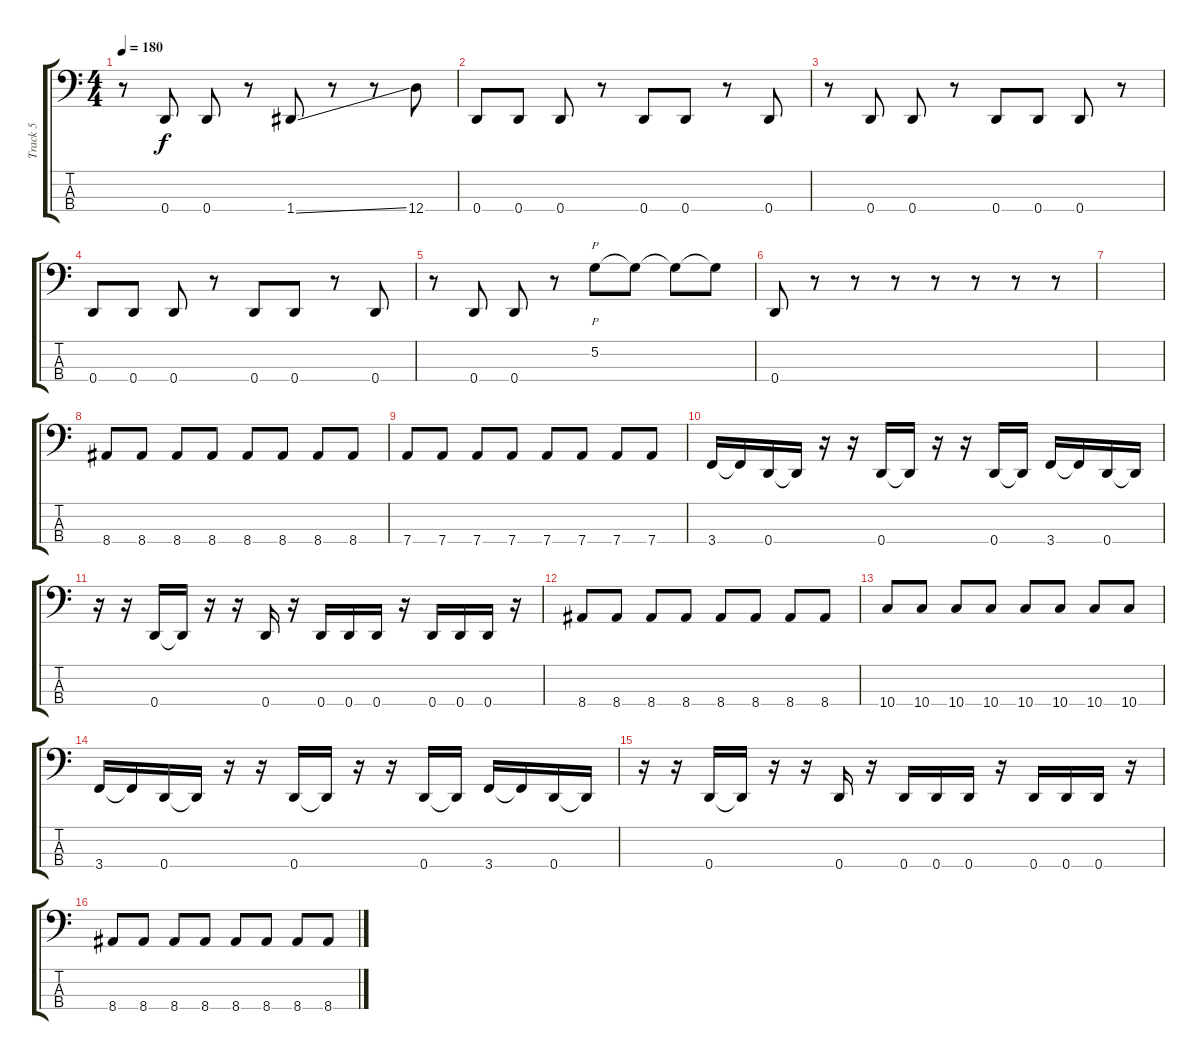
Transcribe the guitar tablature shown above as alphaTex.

\track ("Track 5" "Track 5") {instrument electricbassfinger}
\staff {score tabs}
\tuning (G2 D2 A1 D1) {hide}
\ts (4 4)
\tempo 180
\clef f4
\ks c
r.8{dy f} 0.4.8 0.4.8 r.8 1.4{ss}.8 r.8 r.8 12.4.8 |
0.4.8 0.4.8 0.4.8 r.8 0.4.8 0.4.8 r.8 0.4.8 |
r.8 0.4.8 0.4.8 r.8 0.4.8 0.4.8 0.4.8 r.8 |
0.4.8 0.4.8 0.4.8 r.8 0.4.8 0.4.8 r.8 0.4.8 |
r.8 0.4.8 0.4.8 r.8 5.2.8{p} 5.2{t}.8 5.2{t}.8 5.2{t}.8 |
0.4.8 r.8 r.8 r.8 r.8 r.8 r.8 r.8 |
|
8.4.8 8.4.8 8.4.8 8.4.8 8.4.8 8.4.8 8.4.8 8.4.8 |
7.4.8 7.4.8 7.4.8 7.4.8 7.4.8 7.4.8 7.4.8 7.4.8 |
3.4.16 3.4{t}.16 0.4.16 0.4{t}.16 r.16 r.16 0.4.16 0.4{t}.16 r.16 r.16 0.4.16 0.4{t}.16 3.4.16 3.4{t}.16 0.4.16 0.4{t}.16 |
r.16 r.16 0.4.16 0.4{t}.16 r.16 r.16 0.4.16 r.16 0.4.16 0.4.16 0.4.16 r.16 0.4.16 0.4.16 0.4.16 r.16 |
8.4.8 8.4.8 8.4.8 8.4.8 8.4.8 8.4.8 8.4.8 8.4.8 |
10.4.8 10.4.8 10.4.8 10.4.8 10.4.8 10.4.8 10.4.8 10.4.8 |
3.4.16 3.4{t}.16 0.4.16 0.4{t}.16 r.16 r.16 0.4.16 0.4{t}.16 r.16 r.16 0.4.16 0.4{t}.16 3.4.16 3.4{t}.16 0.4.16 0.4{t}.16 |
r.16 r.16 0.4.16 0.4{t}.16 r.16 r.16 0.4.16 r.16 0.4.16 0.4.16 0.4.16 r.16 0.4.16 0.4.16 0.4.16 r.16 |
8.4.8 8.4.8 8.4.8 8.4.8 8.4.8 8.4.8 8.4.8 8.4.8
